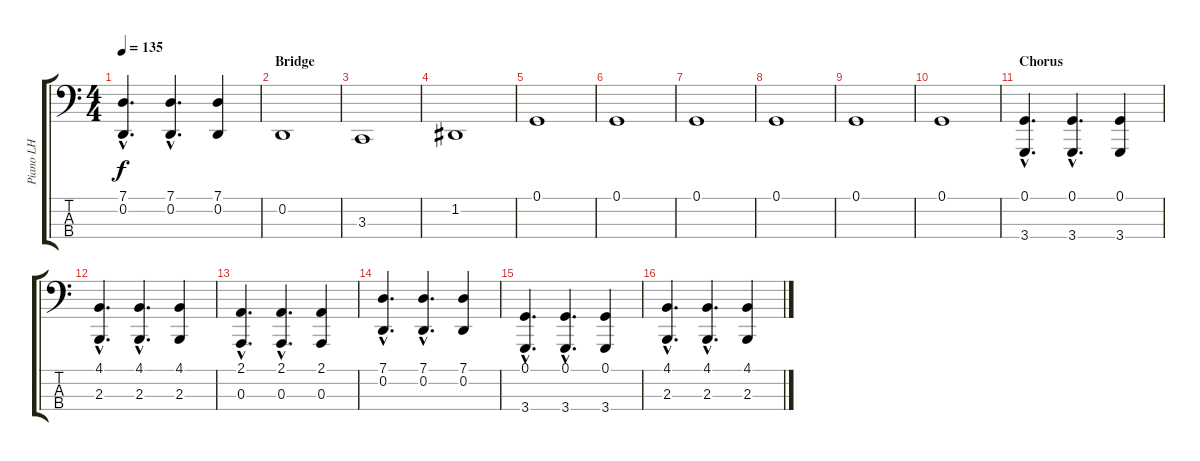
\track ("Piano LH" "Piano LH") {instrument acousticgrandpiano}
\staff {score tabs}
\tuning (G2 D2 A1 E1) {hide}
\ts (4 4)
\tempo 135
\clef f4
\ks c
(7.1{hac} 0.2{hac}).4{d dy f} (7.1{hac} 0.2{hac}).4{d} (7.1 0.2).4 |
\section ("" "Bridge")
0.2.1{instrument acousticbass} |
3.3.1 |
1.2.1 |
0.1.1 |
0.1.1 |
0.1.1 |
0.1.1 |
0.1.1 |
0.1.1 |
\section ("" "Chorus")
(0.1{hac} 3.4{hac}).4{d instrument acousticgrandpiano} (0.1{hac} 3.4{hac}).4{d} (0.1 3.4).4 |
(4.1{hac} 2.3{hac}).4{d} (4.1{hac} 2.3{hac}).4{d} (4.1 2.3).4 |
(2.1{hac} 0.3{hac}).4{d} (2.1{hac} 0.3{hac}).4{d} (2.1 0.3).4 |
(7.1{hac} 0.2{hac}).4{d} (7.1{hac} 0.2{hac}).4{d} (7.1 0.2).4 |
(0.1{hac} 3.4{hac}).4{d} (0.1{hac} 3.4{hac}).4{d} (0.1 3.4).4 |
(4.1{hac} 2.3{hac}).4{d} (4.1{hac} 2.3{hac}).4{d} (4.1 2.3).4
